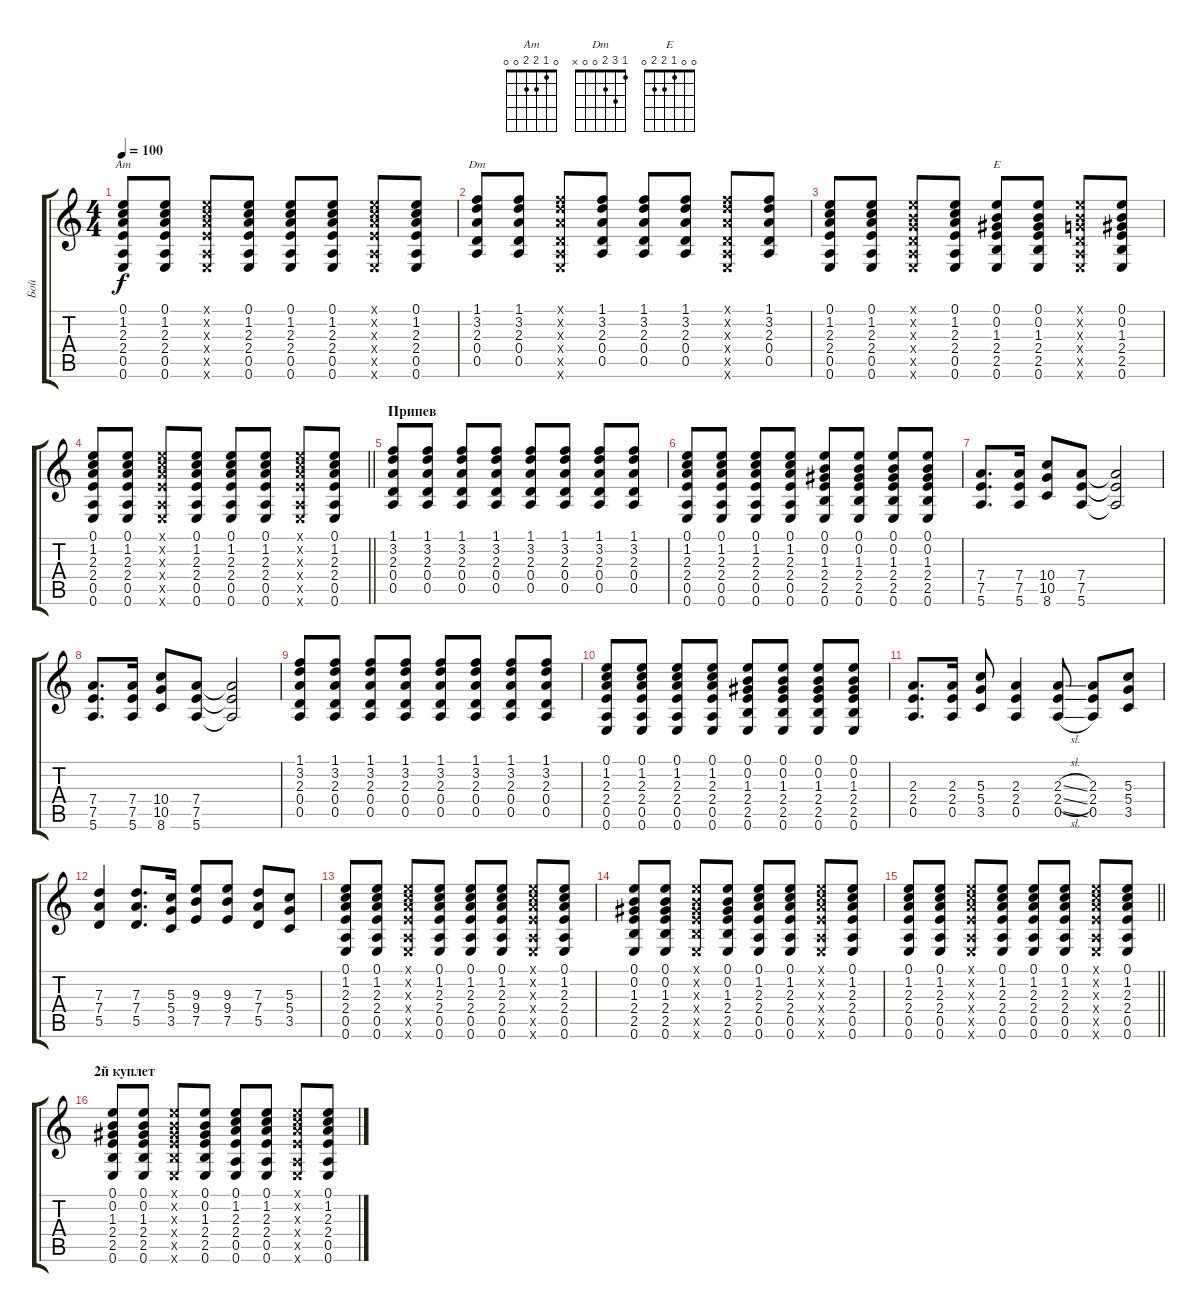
\track ("Бой" "Бой") {instrument acousticguitarsteel}
\staff {score tabs}
\tuning (E4 B3 G3 D3 A2 E2) {hide}
\chord ("Am" 0 1 2 2 0 0)
\chord ("Dm" 1 3 2 0 0 x)
\chord ("E" 0 0 1 2 2 0)
\ts (4 4)
\tempo 100
\clef g2
\ks c
(0.1 1.2 2.3 2.4 0.5 0.6).8{ch "Am" dy f} (0.1 1.2 2.3 2.4 0.5 0.6).8 (0.1{x} 1.2{x} 2.3{x} 2.4{x} 0.5{x} 0.6{x}).8 (0.1 1.2 2.3 2.4 0.5 0.6).8 (0.1 1.2 2.3 2.4 0.5 0.6).8 (0.1 1.2 2.3 2.4 0.5 0.6).8 (0.1{x} 1.2{x} 2.3{x} 2.4{x} 0.5{x} 0.6{x}).8 (0.1 1.2 2.3 2.4 0.5 0.6).8 |
(1.1 3.2 2.3 0.4 0.5).8{ch "Dm"} (1.1 3.2 2.3 0.4 0.5).8 (1.1{x} 3.2{x} 2.3{x} 0.4{x} 0.5{x} 0.6{x}).8 (1.1 3.2 2.3 0.4 0.5).8 (1.1 3.2 2.3 0.4 0.5).8 (1.1 3.2 2.3 0.4 0.5).8 (1.1{x} 3.2{x} 2.3{x} 0.4{x} 0.5{x} 0.6{x}).8 (1.1 3.2 2.3 0.4 0.5).8 |
(0.1 1.2 2.3 2.4 0.5 0.6).8 (0.1 1.2 2.3 2.4 0.5 0.6).8 (0.1{x} 0.2{x} 0.3{x} 0.4{x} 0.5{x} 0.6{x}).8 (0.1 1.2 2.3 2.4 0.5 0.6).8 (0.1 0.2 1.3 2.4 2.5 0.6).8{ch "E"} (0.1 0.2 1.3 2.4 2.5 0.6).8 (0.1{x} 0.2{x} 0.3{x} 0.4{x} 0.5{x} 0.6{x}).8 (0.1 0.2 1.3 2.4 2.5 0.6).8 |
\barLineRight lightlight
(0.1 1.2 2.3 2.4 0.5 0.6).8 (0.1 1.2 2.3 2.4 0.5 0.6).8 (0.1{x} 1.2{x} 2.3{x} 2.4{x} 0.5{x} 0.6{x}).8 (0.1 1.2 2.3 2.4 0.5 0.6).8 (0.1 1.2 2.3 2.4 0.5 0.6).8 (0.1 1.2 2.3 2.4 0.5 0.6).8 (0.1{x} 1.2{x} 2.3{x} 2.4{x} 0.5{x} 0.6{x}).8 (0.1 1.2 2.3 2.4 0.5 0.6).8 |
\section ("" "Припев")
(1.1 3.2 2.3 0.4 0.5).8 (1.1 3.2 2.3 0.4 0.5).8 (1.1 3.2 2.3 0.4 0.5).8 (1.1 3.2 2.3 0.4 0.5).8 (1.1 3.2 2.3 0.4 0.5).8 (1.1 3.2 2.3 0.4 0.5).8 (1.1 3.2 2.3 0.4 0.5).8 (1.1 3.2 2.3 0.4 0.5).8 |
(0.1 1.2 2.3 2.4 0.5 0.6).8 (0.1 1.2 2.3 2.4 0.5 0.6).8 (0.1 1.2 2.3 2.4 0.5 0.6).8 (0.1 1.2 2.3 2.4 0.5 0.6).8 (0.1 0.2 1.3 2.4 2.5 0.6).8 (0.1 0.2 1.3 2.4 2.5 0.6).8 (0.1 0.2 1.3 2.4 2.5 0.6).8 (0.1 0.2 1.3 2.4 2.5 0.6).8 |
(7.4 7.5 5.6).8{d} (7.4 7.5 5.6).16 (10.4 10.5 8.6).8 (7.4 7.5 5.6).8 (7.4{t} 7.5{t} 5.6{t}).2 |
(7.4 7.5 5.6).8{d} (7.4 7.5 5.6).16 (10.4 10.5 8.6).8 (7.4 7.5 5.6).8 (7.4{t} 7.5{t} 5.6{t}).2 |
(1.1 3.2 2.3 0.4 0.5).8 (1.1 3.2 2.3 0.4 0.5).8 (1.1 3.2 2.3 0.4 0.5).8 (1.1 3.2 2.3 0.4 0.5).8 (1.1 3.2 2.3 0.4 0.5).8 (1.1 3.2 2.3 0.4 0.5).8 (1.1 3.2 2.3 0.4 0.5).8 (1.1 3.2 2.3 0.4 0.5).8 |
(0.1 1.2 2.3 2.4 0.5 0.6).8 (0.1 1.2 2.3 2.4 0.5 0.6).8 (0.1 1.2 2.3 2.4 0.5 0.6).8 (0.1 1.2 2.3 2.4 0.5 0.6).8 (0.1 0.2 1.3 2.4 2.5 0.6).8 (0.1 0.2 1.3 2.4 2.5 0.6).8 (0.1 0.2 1.3 2.4 2.5 0.6).8 (0.1 0.2 1.3 2.4 2.5 0.6).8 |
(2.3 2.4 0.5).8{d} (2.3 2.4 0.5).16 (5.3 5.4 3.5).8 (2.3 2.4 0.5).4 (2.3{sl} 2.4{sl} 0.5{sl}).8 (2.3 2.4 0.5).8 (5.3 5.4 3.5).8 |
(7.3 7.4 5.5).4 (7.3 7.4 5.5).8{d} (5.3 5.4 3.5).16 (9.3 9.4 7.5).8 (9.3 9.4 7.5).8 (7.3 7.4 5.5).8 (5.3 5.4 3.5).8 |
(0.1 1.2 2.3 2.4 0.5 0.6).8 (0.1 1.2 2.3 2.4 0.5 0.6).8 (0.1{x} 1.2{x} 2.3{x} 2.4{x} 0.5{x} 0.6{x}).8 (0.1 1.2 2.3 2.4 0.5 0.6).8 (0.1 1.2 2.3 2.4 0.5 0.6).8 (0.1 1.2 2.3 2.4 0.5 0.6).8 (0.1{x} 1.2{x} 2.3{x} 2.4{x} 0.5{x} 0.6{x}).8 (0.1 1.2 2.3 2.4 0.5 0.6).8 |
(0.1 0.2 1.3 2.4 2.5 0.6).8 (0.1 0.2 1.3 2.4 2.5 0.6).8 (0.1{x} 0.2{x} 1.3{x} 2.4{x} 2.5{x} 0.6{x}).8 (0.1 0.2 1.3 2.4 2.5 0.6).8 (0.1 1.2 2.3 2.4 0.5 0.6).8 (0.1 1.2 2.3 2.4 0.5 0.6).8 (0.1{x} 1.2{x} 2.3{x} 2.4{x} 0.5{x} 0.6{x}).8 (0.1 1.2 2.3 2.4 0.5 0.6).8 |
\barLineRight lightlight
(0.1 1.2 2.3 2.4 0.5 0.6).8 (0.1 1.2 2.3 2.4 0.5 0.6).8 (0.1{x} 1.2{x} 2.3{x} 2.4{x} 0.5{x} 0.6{x}).8 (0.1 1.2 2.3 2.4 0.5 0.6).8 (0.1 1.2 2.3 2.4 0.5 0.6).8 (0.1 1.2 2.3 2.4 0.5 0.6).8 (0.1{x} 1.2{x} 2.3{x} 2.4{x} 0.5{x} 0.6{x}).8 (0.1 1.2 2.3 2.4 0.5 0.6).8 |
\section ("" "2й куплет")
(0.1 0.2 1.3 2.4 2.5 0.6).8 (0.1 0.2 1.3 2.4 2.5 0.6).8 (0.1{x} 0.2{x} 1.3{x} 2.4{x} 2.5{x} 0.6{x}).8 (0.1 0.2 1.3 2.4 2.5 0.6).8 (0.1 1.2 2.3 2.4 0.5 0.6).8 (0.1 1.2 2.3 2.4 0.5 0.6).8 (0.1{x} 1.2{x} 2.3{x} 2.4{x} 0.5{x} 0.6{x}).8 (0.1 1.2 2.3 2.4 0.5 0.6).8
